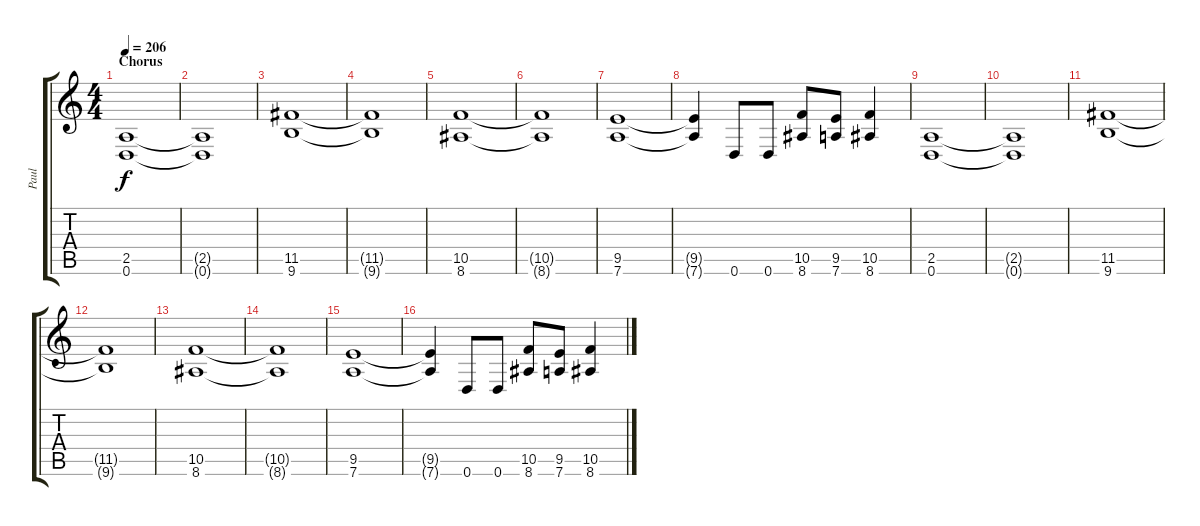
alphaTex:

\track ("Paul" "Paul") {instrument distortionguitar}
\staff {score tabs}
\tuning (D4 A3 F3 C3 G2 D2) {hide}
\ts (4 4)
\section ("" "Chorus")
\tempo 206
\clef g2
\ks c
(2.5 0.6).1{dy f} |
(2.5{t} 0.6{t}).1 |
(11.5 9.6).1 |
(11.5{t} 9.6{t}).1 |
(10.5 8.6).1 |
(10.5{t} 8.6{t}).1 |
(9.5 7.6).1 |
(9.5{t} 7.6{t}).4 0.6.8 0.6.8 (10.5 8.6).8 (9.5 7.6).8 (10.5 8.6).4 |
(2.5 0.6).1 |
(2.5{t} 0.6{t}).1 |
(11.5 9.6).1 |
(11.5{t} 9.6{t}).1 |
(10.5 8.6).1 |
(10.5{t} 8.6{t}).1 |
(9.5 7.6).1 |
(9.5{t} 7.6{t}).4 0.6.8 0.6.8 (10.5 8.6).8 (9.5 7.6).8 (10.5 8.6).4
